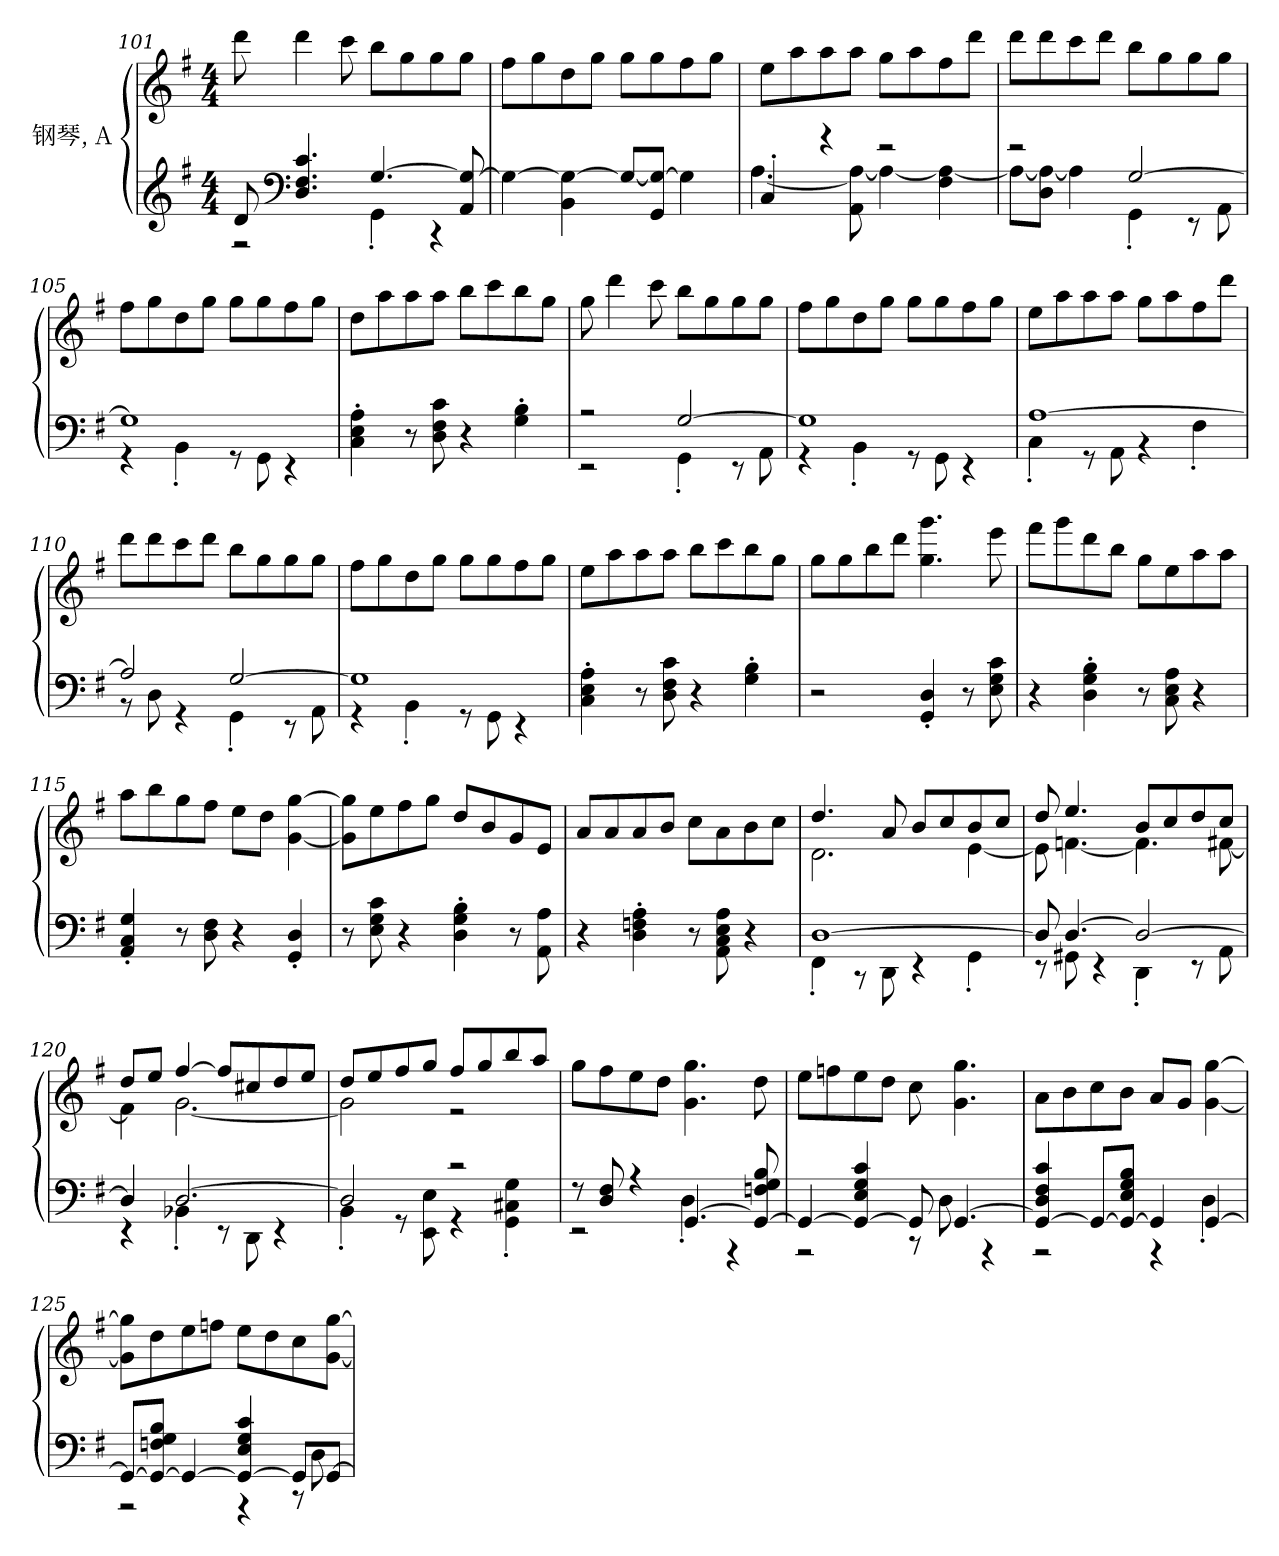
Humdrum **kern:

**kern	**kern
*part1	*part1
*staff2	*staff1
*I"钢琴, A	*
!!LO:LB:g=z
*clefG2	*clefG2
*k[f#]	*k[f#]
*M4/4	*M4/4
=101	=101
*^	*
8d/	2r	8ddd\
*clefF4	*	*
4.D/ 4.F#/ 4.c/	.	4ddd\
.	.	8ccc\
[4.G/	4GG'\	8bb\L
.	.	8gg\
.	4r	8gg\
8AA/ 8G/_	.	8gg\J
*v	*v	*
=102	=102
4G\_	8ff#\L
.	8gg\
4BB\ 4G\_	8dd\
.	8gg\J
8G/L_	8gg\L
8GG/ 8G/_J	8gg\
4G\]	8ff#\
.	8gg\J
=103	=103
*^	*
4C'/	[4.A\	8ee\L
.	.	8aa\
4r	.	8aa\
.	8AA\ 8A\_	8aa\J
2r	4A\_	8gg\L
.	.	8aa\
.	4F#\ 4A\_	8ff#\
.	.	8ddd\J
=104	=104	=104
2r	8A\L_	8ddd\L
.	8D\ 8A\_J	8ddd\
.	4A\]	8ccc\
.	.	8ddd\J
[2G/	4GG'\	8bb\L
.	.	8gg\
.	8r	8gg\
.	8AA\	8gg\J
!!LO:LB:g=z
=105	=105	=105
1G]	4r	8ff#\L
.	.	8gg\
.	4BB'\	8dd\
.	.	8gg\J
.	8r	8gg\L
.	8GG\	8gg\
.	4r	8ff#\
.	.	8gg\J
*v	*v	*
=106	=106
4C\' 4E\' 4A\'	8dd\L
.	8aa\
8r	8aa\
8D\ 8F#\ 8c\	8aa\J
4r	8bb\L
.	8ccc\
4G\' 4B\'	8bb\
.	8gg\J
=107	=107
*^	*
2r	2r	8gg\
.	.	4ddd\
.	.	8ccc\
[2G/	4GG'\	8bb\L
.	.	8gg\
.	8r	8gg\
.	8AA\	8gg\J
=108	=108	=108
1G]	4r	8ff#\L
.	.	8gg\
.	4BB'\	8dd\
.	.	8gg\J
.	8r	8gg\L
.	8GG\	8gg\
.	4r	8ff#\
.	.	8gg\J
!!LO:PB:g=z
=109	=109	=109
[1A	4C'\	8ee\L
.	.	8aa\
.	8r	8aa\
.	8AA\	8aa\J
.	4r	8gg\L
.	.	8aa\
.	4F#'\	8ff#\
.	.	8ddd\J
=110	=110	=110
2A/]	8r	8ddd\L
.	8D\	8ddd\
.	4r	8ccc\
.	.	8ddd\J
[2G/	4GG'\	8bb\L
.	.	8gg\
.	8r	8gg\
.	8AA\	8gg\J
=111	=111	=111
1G]	4r	8ff#\L
.	.	8gg\
.	4BB'\	8dd\
.	.	8gg\J
.	8r	8gg\L
.	8GG\	8gg\
.	4r	8ff#\
.	.	8gg\J
*v	*v	*
=112	=112
4C\' 4E\' 4A\'	8ee\L
.	8aa\
8r	8aa\
8D\ 8F#\ 8c\	8aa\J
4r	8bb\L
.	8ccc\
4G\' 4B\'	8bb\
.	8gg\J
!!LO:LB:g=z
=113	=113
2r	8gg\L
.	8gg\
.	8bb\
.	8ddd\J
4GG/' 4D/'	4.gg\ 4.ggg\
8r	.
8E\ 8G\ 8c\	8eee\
=114	=114
4r	8fff#\L
.	8ggg\
4D\' 4G\' 4B\'	8ddd\
.	8bb\J
8r	8gg\L
8C\ 8E\ 8A\	8ee\
4r	8aa\
.	8aa\J
=115	=115
4AA/' 4C/' 4G/'	8aa\L
.	8bb\
8r	8gg\
8D\ 8F#\	8ff#\J
4r	8ee\L
.	8dd\J
4GG/' 4D/'	[4g\ [4gg\
=116	=116
8r	8g\] 8gg\]L
8E\ 8G\ 8c\	8ee\
4r	8ff#\
.	8gg\J
4D\' 4G\' 4B\'	8dd/L
.	8b/
8r	8g/
8AA\ 8A\	8e/J
=117	=117
4r	8a/L
.	8a/
4D\' 4Fn\' 4A\'	8a/
.	8b/J
8r	8cc\L
8AA\ 8C\ 8E\ 8A\	8a\
4r	8b\
.	8cc\J
!!LO:LB:g=z
=118	=118
*^	*^
[1D	4FF#'\	4.dd/	2.d\
.	8r	.	.
.	8DD\	8a/	.
.	4r	8b/L	.
.	.	8cc/	.
.	4GG'\	8b/	[4e\
.	.	8cc/J	.
=119	=119	=119	=119
8D/]	8r	8dd/	8e\]
[4.D/	8GG#X\	4.ee/	[4.fn\
.	4r	.	.
2D/_	4DD'\	8b/L	4.f\]
.	.	8cc/	.
.	8r	8dd/	.
.	8AA\	8cc/J	[8f#X\
=120	=120	=120	=120
4D/]	4r	8dd/L	4f#\]
.	.	8ee/J	.
[2.D/	4BB-X'\	[4ff#/	[2.g\
.	8r	8ff#/L]	.
.	8DD\	8cc#X/	.
.	4r	8dd/	.
.	.	8ee/J	.
=121	=121	=121	=121
2D/]	4BB'\	8dd/L	2g\]
.	.	8ee/	.
.	8r	8ff#/	.
.	8EE\ 8E\	8gg/J	.
2r	4r	8ff#/L	2r
.	.	8gg/	.
.	4GG\' 4C#X\' 4G\'	8bb/	.
.	.	8aa/J	.
*	*	*v	*v
!!LO:LB:g=z
=122	=122	=122
8r	2r	8gg\L
8D/ 8F#/	.	8ff#\
4r	.	8ee\
.	.	8dd\J
[4.GG/	4D'\	4.g\ 4.gg\
.	4r	.
8GG/_ 8Fn/ 8G/ 8B/	.	8dd\
=123	=123	=123
4GG/_	2r	8ee\L
.	.	8ffn\
4GG/_ 4E/ 4G/ 4c/	.	8ee\
.	.	8dd\J
8GG/]	8r	8cc\
[4.GG/	8D\	4.g\ 4.gg\
.	4r	.
=124	=124	=124
4GG/_ 4D/ 4F#/ 4c/	2r	8a\L
.	.	8b\
8GG/L_	.	8cc\
8GG/_ 8E/ 8G/ 8B/J	.	8b\J
4GG/]	4r	8a/L
.	.	8g/J
[4GG/	4D'\	[4g\ [4gg\
=125	=125	=125
8GG/L_	2r	8g\] 8gg\]L
8GG/_ 8Fn/ 8G/ 8B/J	.	8dd\
4GG/_	.	8ee\
.	.	8ffn\J
4GG/_ 4E/ 4G/ 4c/	4r	8ee\L
.	.	8dd\
8GG/L]	8r	8cc\
[8GG/J	8D\	[8g\ [8gg\J
*v	*v	*
=	=
*-	*-
